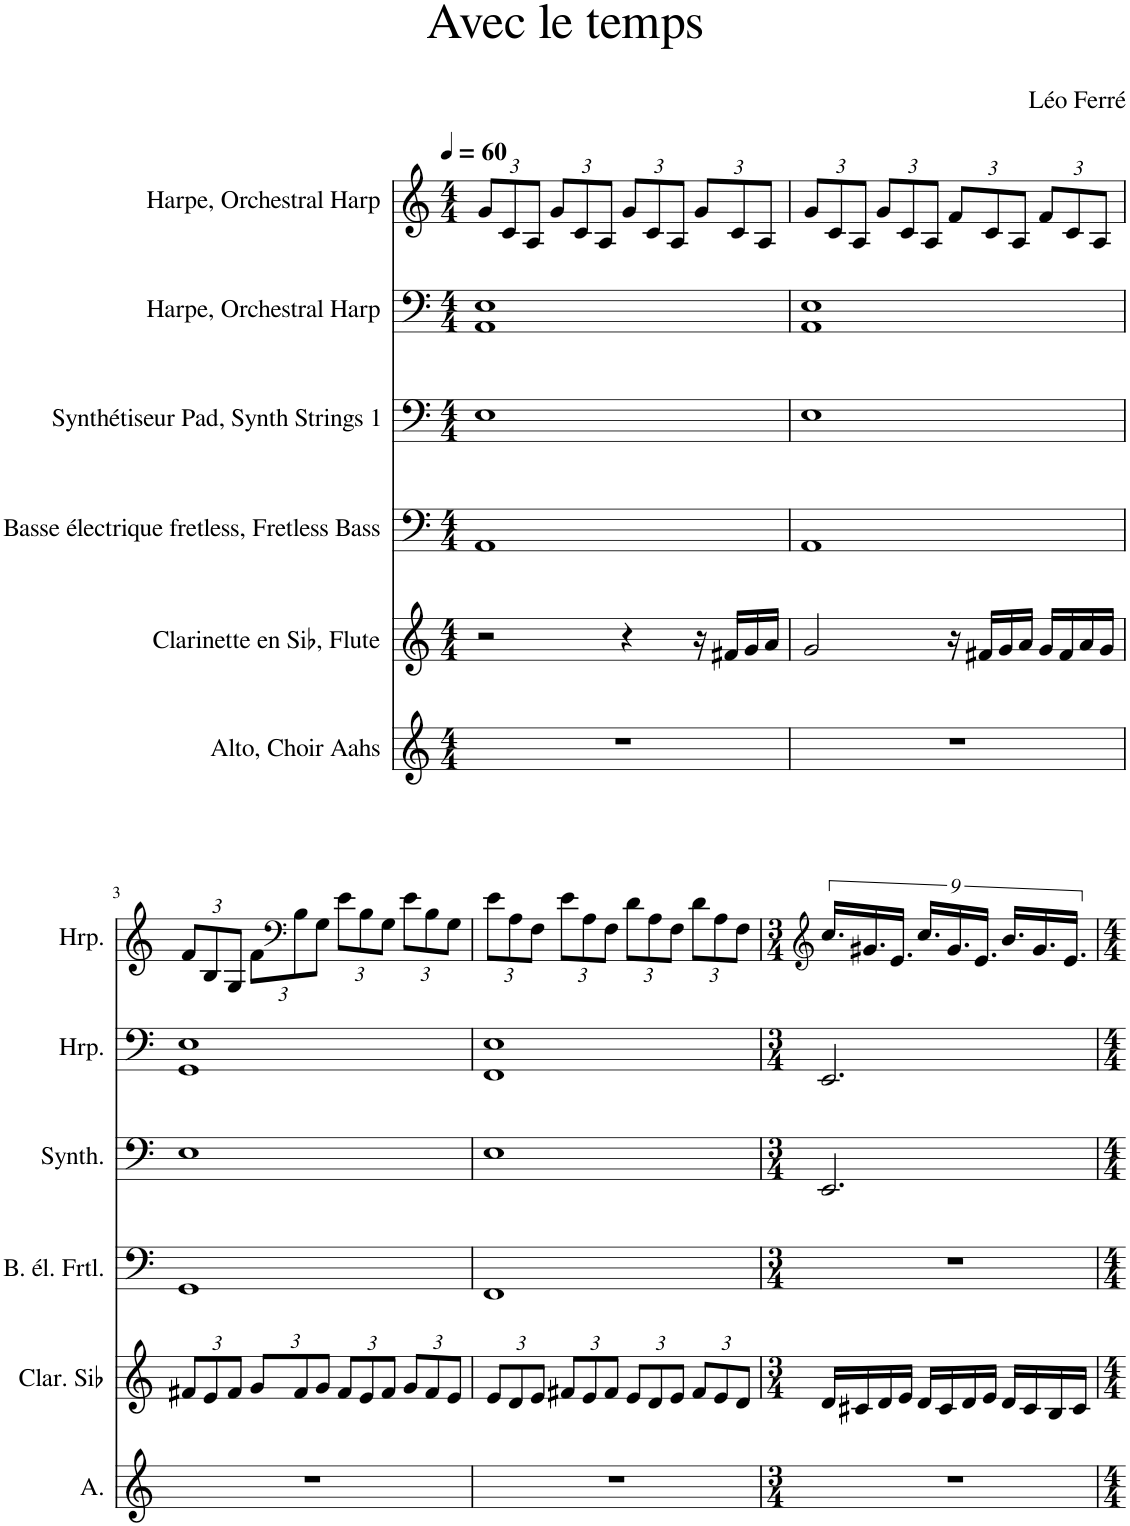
**kern	**kern	**kern	**kern	**kern	**kern
*part6	*part5	*part4	*part3	*part2	*part1
*staff6	*staff5	*staff4	*staff3	*staff2	*staff1
*I"Alto, Choir Aahs	*I"Clarinette en Sib, Flute	*I"Basse électrique fretless, Fretless Bass	*I"Synthétiseur Pad, Synth Strings 1	*I"Harpe, Orchestral Harp	*I"Harpe, Orchestral Harp
*I'A.	*I'Clar. Sib	*I'B. él. Frtl.	*I'Synth.	*I'Hrp.	*I'Hrp.
*clefG2	*clefG2	*clefF4	*clefF4	*clefF4	*clefG2
*	*Trd1c2	*Trd7c12	*	*	*
*k[]	*k[]	*k[]	*k[]	*k[]	*k[]
*M4/4	*M4/4	*M4/4	*M4/4	*M4/4	*M4/4
*MM60	*MM60	*MM60	*MM60	*MM60	*MM60
*	*	*	*	*	*Xbrackettup
=1	=1	=1	=1	=1	=1
1r	2r	1AA	1E	1AA 1E	12g/L
.	.	.	.	.	12c/
.	.	.	.	.	12A/J
.	.	.	.	.	12g/L
.	.	.	.	.	12c/
.	.	.	.	.	12A/J
.	4r	.	.	.	12g/L
.	.	.	.	.	12c/
.	.	.	.	.	12A/J
.	16r	.	.	.	12g/L
.	16f#X/LL	.	.	.	.
.	.	.	.	.	12c/
.	16g/	.	.	.	.
.	.	.	.	.	12A/J
.	16a/JJ	.	.	.	.
=2	=2	=2	=2	=2	=2
1r	2g/	1AA	1E	1AA 1E	12g/L
.	.	.	.	.	12c/
.	.	.	.	.	12A/J
.	.	.	.	.	12g/L
.	.	.	.	.	12c/
.	.	.	.	.	12A/J
.	16r	.	.	.	12f/L
.	16f#X/LL	.	.	.	.
.	.	.	.	.	12c/
.	16g/	.	.	.	.
.	.	.	.	.	12A/J
.	16a/JJ	.	.	.	.
.	16g/LL	.	.	.	12f/L
.	16f#/	.	.	.	.
.	.	.	.	.	12c/
.	16a/	.	.	.	.
.	.	.	.	.	12A/J
.	16g/JJ	.	.	.	.
!!LO:LB:g=z
=3	=3	=3	=3	=3	=3
*	*Xbrackettup	*	*	*	*
1r	12f#X/L	1GG	1E	1GG 1E	12f/L
.	12e/	.	.	.	12B/
.	12f#/J	.	.	.	12G/J
.	12g/L	.	.	.	12f\L
*	*	*	*	*	*clefF4
.	12f#/	.	.	.	12B\
.	12g/J	.	.	.	12G\J
.	12f#/L	.	.	.	12e\L
.	12e/	.	.	.	12B\
.	12f#/J	.	.	.	12G\J
.	12g/L	.	.	.	12e\L
.	12f#/	.	.	.	12B\
.	12e/J	.	.	.	12G\J
=4	=4	=4	=4	=4	=4
1r	12e/L	1FF	1E	1FF 1E	12e\L
.	12d/	.	.	.	12A\
.	12e/J	.	.	.	12F\J
.	12f#X/L	.	.	.	12e\L
.	12e/	.	.	.	12A\
.	12f#/J	.	.	.	12F\J
.	12e/L	.	.	.	12d\L
.	12d/	.	.	.	12A\
.	12e/J	.	.	.	12F\J
.	12f#/L	.	.	.	12d\L
.	12e/	.	.	.	12A\
.	12d/J	.	.	.	12F\J
=5	=5	=5	=5	=5	=5
*	*	*	*	*	*clefG2
*M3/4	*M3/4	*M3/4	*M3/4	*M3/4	*M3/4
*	*	*	*	*	*brackettup
2.r	16d/LL	2.r	2.EE/	2.EE/	18.cc/LL
.	16c#X/	.	.	.	.
.	.	.	.	.	18.g#X/
.	16d/	.	.	.	.
.	.	.	.	.	18.e/JJ
.	16e/JJ	.	.	.	.
.	16d/LL	.	.	.	18.cc/LL
.	16c#/	.	.	.	.
.	.	.	.	.	18.g#/
.	16d/	.	.	.	.
.	.	.	.	.	18.e/JJ
.	16e/JJ	.	.	.	.
.	16d/LL	.	.	.	18.b/LL
.	16c#/	.	.	.	.
.	.	.	.	.	18.g#/
.	16B/	.	.	.	.
.	.	.	.	.	18.e/JJ
.	16c#/JJ	.	.	.	.
=	=	=	=	=	=
*-	*-	*-	*-	*-	*-
